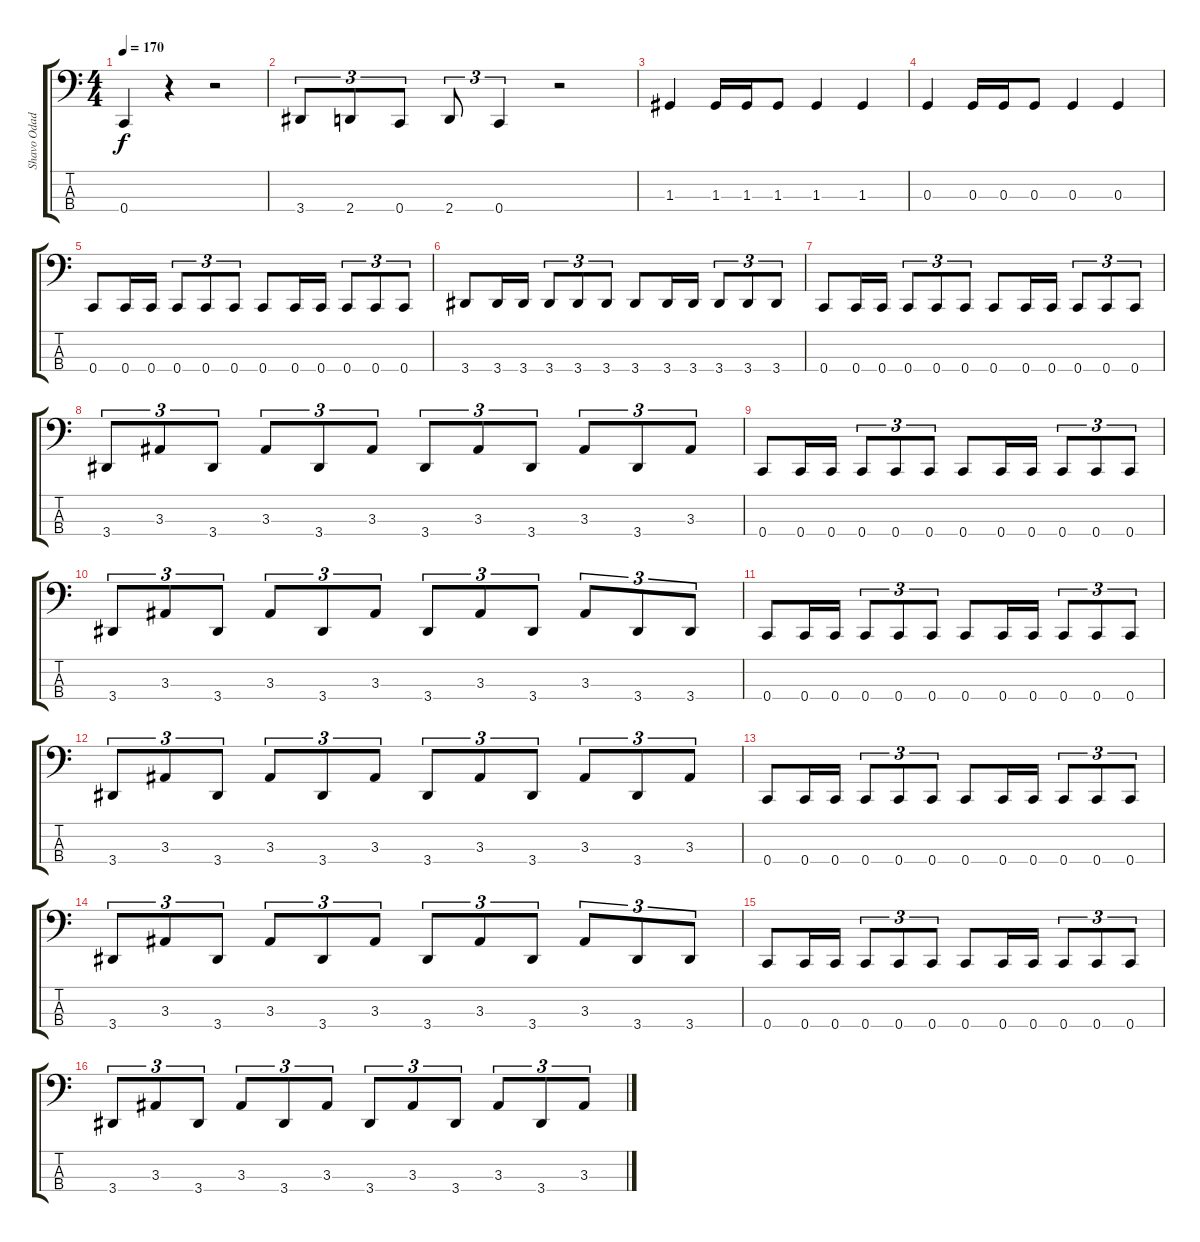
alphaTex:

\track ("Shavo Odadjian" "Shavo Odad") {instrument electricbassfinger}
\staff {score tabs}
\tuning (F2 C2 G1 C1) {hide}
\ts (4 4)
\tempo 170
\clef f4
\ks c
0.4.4{dy f} r.4 r.2 |
3.4.8{tu (3 2)} 2.4.8{tu (3 2)} 0.4.8{tu (3 2)} 2.4.8{tu (3 2)} 0.4.4{tu (3 2)} r.2 |
1.3.4 1.3.16 1.3.16 1.3.8 1.3.4 1.3.4 |
0.3.4 0.3.16 0.3.16 0.3.8 0.3.4 0.3.4 |
0.4.8 0.4.16 0.4.16 0.4.8{tu (3 2)} 0.4.8{tu (3 2)} 0.4.8{tu (3 2)} 0.4.8 0.4.16 0.4.16 0.4.8{tu (3 2)} 0.4.8{tu (3 2)} 0.4.8{tu (3 2)} |
3.4.8 3.4.16 3.4.16 3.4.8{tu (3 2)} 3.4.8{tu (3 2)} 3.4.8{tu (3 2)} 3.4.8 3.4.16 3.4.16 3.4.8{tu (3 2)} 3.4.8{tu (3 2)} 3.4.8{tu (3 2)} |
0.4.8 0.4.16 0.4.16 0.4.8{tu (3 2)} 0.4.8{tu (3 2)} 0.4.8{tu (3 2)} 0.4.8 0.4.16 0.4.16 0.4.8{tu (3 2)} 0.4.8{tu (3 2)} 0.4.8{tu (3 2)} |
3.4.8{tu (3 2)} 3.3.8{tu (3 2)} 3.4.8{tu (3 2)} 3.3.8{tu (3 2)} 3.4.8{tu (3 2)} 3.3.8{tu (3 2)} 3.4.8{tu (3 2)} 3.3.8{tu (3 2)} 3.4.8{tu (3 2)} 3.3.8{tu (3 2)} 3.4.8{tu (3 2)} 3.3.8{tu (3 2)} |
0.4.8 0.4.16 0.4.16 0.4.8{tu (3 2)} 0.4.8{tu (3 2)} 0.4.8{tu (3 2)} 0.4.8 0.4.16 0.4.16 0.4.8{tu (3 2)} 0.4.8{tu (3 2)} 0.4.8{tu (3 2)} |
3.4.8{tu (3 2)} 3.3.8{tu (3 2)} 3.4.8{tu (3 2)} 3.3.8{tu (3 2)} 3.4.8{tu (3 2)} 3.3.8{tu (3 2)} 3.4.8{tu (3 2)} 3.3.8{tu (3 2)} 3.4.8{tu (3 2)} 3.3.8{tu (3 2)} 3.4.8{tu (3 2)} 3.4.8{tu (3 2)} |
0.4.8 0.4.16 0.4.16 0.4.8{tu (3 2)} 0.4.8{tu (3 2)} 0.4.8{tu (3 2)} 0.4.8 0.4.16 0.4.16 0.4.8{tu (3 2)} 0.4.8{tu (3 2)} 0.4.8{tu (3 2)} |
3.4.8{tu (3 2)} 3.3.8{tu (3 2)} 3.4.8{tu (3 2)} 3.3.8{tu (3 2)} 3.4.8{tu (3 2)} 3.3.8{tu (3 2)} 3.4.8{tu (3 2)} 3.3.8{tu (3 2)} 3.4.8{tu (3 2)} 3.3.8{tu (3 2)} 3.4.8{tu (3 2)} 3.3.8{tu (3 2)} |
0.4.8 0.4.16 0.4.16 0.4.8{tu (3 2)} 0.4.8{tu (3 2)} 0.4.8{tu (3 2)} 0.4.8 0.4.16 0.4.16 0.4.8{tu (3 2)} 0.4.8{tu (3 2)} 0.4.8{tu (3 2)} |
3.4.8{tu (3 2)} 3.3.8{tu (3 2)} 3.4.8{tu (3 2)} 3.3.8{tu (3 2)} 3.4.8{tu (3 2)} 3.3.8{tu (3 2)} 3.4.8{tu (3 2)} 3.3.8{tu (3 2)} 3.4.8{tu (3 2)} 3.3.8{tu (3 2)} 3.4.8{tu (3 2)} 3.4.8{tu (3 2)} |
0.4.8 0.4.16 0.4.16 0.4.8{tu (3 2)} 0.4.8{tu (3 2)} 0.4.8{tu (3 2)} 0.4.8 0.4.16 0.4.16 0.4.8{tu (3 2)} 0.4.8{tu (3 2)} 0.4.8{tu (3 2)} |
3.4.8{tu (3 2)} 3.3.8{tu (3 2)} 3.4.8{tu (3 2)} 3.3.8{tu (3 2)} 3.4.8{tu (3 2)} 3.3.8{tu (3 2)} 3.4.8{tu (3 2)} 3.3.8{tu (3 2)} 3.4.8{tu (3 2)} 3.3.8{tu (3 2)} 3.4.8{tu (3 2)} 3.3.8{tu (3 2)}
